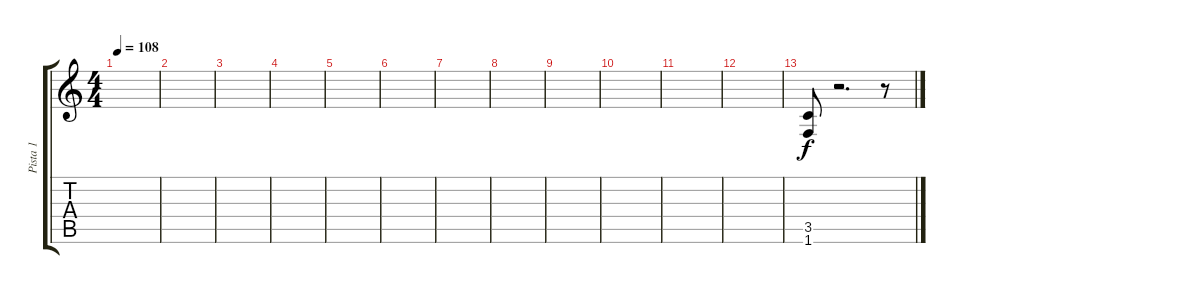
\track ("Pista 1" "Pista 1") {instrument overdrivenguitar}
\staff {score tabs}
\tuning (E4 B3 G3 D3 A2 E2) {hide}
\ts (4 4)
\tempo 108
\clef g2
\ks c
|
|
|
|
|
|
|
|
|
|
|
|
(3.5 1.6).8 r.2{d} r.8
